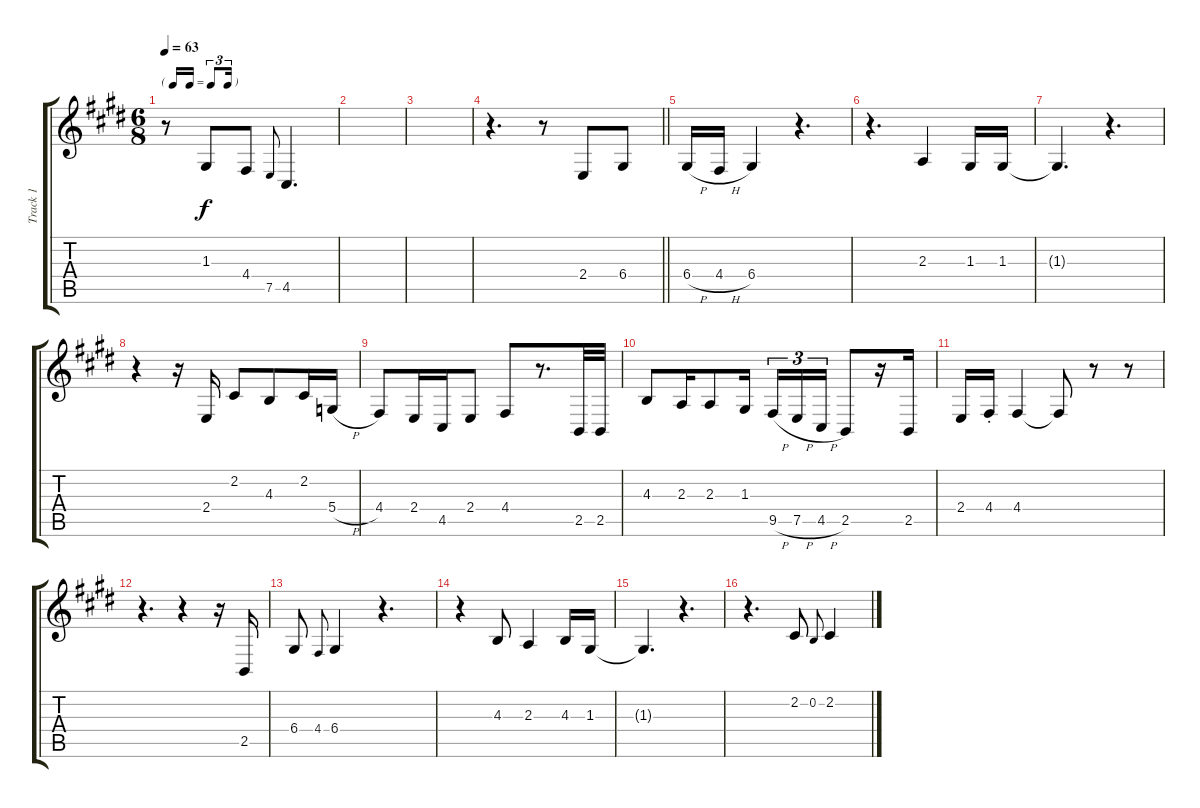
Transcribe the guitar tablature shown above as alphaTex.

\track ("Track 1" "Track 1") {instrument altosax}
\staff {score tabs}
\tuning (E4 B3 G3 D3 A2 E2) {hide}
\ts (6 8)
\tf triplet16th
\tempo 63
\clef g2
\ks e
r.8{dy f} 1.3.8 4.4.8 7.5.8{gr onbeat} 4.5.4{d} |
|
|
\barLineRight lightlight
r.4{d} r.8 2.4.8 6.4.8 |
6.4{h}.16 4.4{h}.16 6.4.4 r.4{d} |
r.4{d} 2.3.4 1.3.16 1.3.16 |
1.3{t}.4{d} r.4{d} |
r.4 r.16 2.4.16 2.2.8 4.3.8 2.2.16 5.4{h}.16 |
4.4.8 2.4.16 4.5.16 2.4.8 4.4.8 r.8{d} 2.5.32 2.5.32 |
4.3.8 2.3.16 2.3.8 1.3.16 9.5{h}.16{tu (3 2)} 7.5{h}.16{tu (3 2)} 4.5{h}.16{tu (3 2)} 2.5.8 r.16 2.5.16 |
2.4.16 4.4{st}.16 4.4.4 4.4{t}.8 r.8 r.8 |
r.4{d} r.4 r.16 2.5.16 |
6.4.8 4.4.8{gr onbeat} 6.4.4 r.4{d} |
r.4 4.3.8 2.3.4 4.3.16 1.3.16 |
1.3{t}.4{d} r.4{d} |
r.4{d} 2.2.8 0.2.8{gr onbeat} 2.2.4
